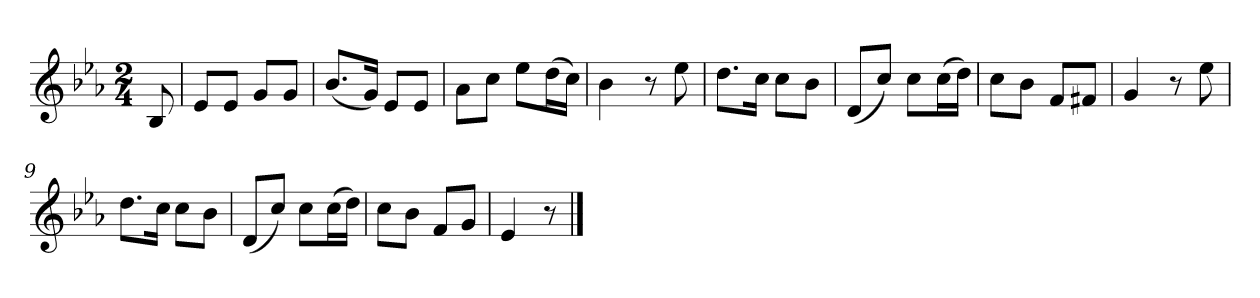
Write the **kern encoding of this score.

**kern
*part1
*staff1
*k[b-e-a-]
*M2/4
*MM120
=
8B-
=1
8e-L
8e-J
8gL
8gJ
=2
(8.b-L
16gJk)
8e-L
8e-J
=3
8a-L
8ccJ
8ee-L
(16ddL
16ccJJ)
=4
4b-
8r
8ee-
=5
8.ddL
16ccJk
8ccL
8b-J
=6
(8dL
8ccJ)
8ccL
(16ccL
16ddJJ)
=7
8ccL
8b-J
8fL
8f#XJ
=8
4g
8r
8ee-
=9
8.ddL
16ccJk
8ccL
8b-J
=10
(8dL
8ccJ)
8ccL
(16ccL
16ddJJ)
=11
8ccL
8b-J
8fL
8gJ
=12
4e-
8r
==
*-
